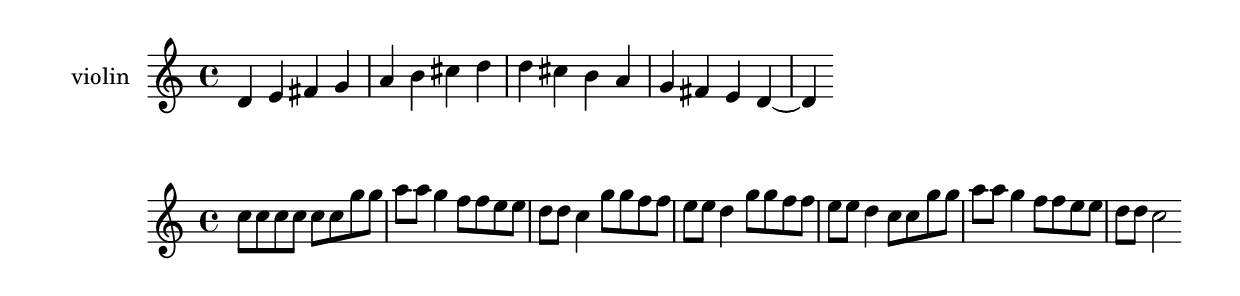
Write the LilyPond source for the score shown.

\new Staff \with {

instrumentName = "violin"

}

{
\time 4/4
\key c \major
\clef treble
d'4 e' fis' g' 
a'4 b' cis'' d'' 
d''4 cis'' b' a' 
g'4 fis' e' d'~
d'4 }
{
\time 4/4
\key c \major
\clef treble
c''8 c'' c'' c'' c'' c'' g'' g'' 
a''8 a'' g''4 f''8 f'' e'' e'' 
d''8 d'' c''4 g''8 g'' f'' f'' 
e''8 e'' d''4 g''8 g'' f'' f'' 
e''8 e'' d''4 c''8 c'' g'' g'' 
a''8 a'' g''4 f''8 f'' e'' e'' 
d''8 d'' c''2 }
